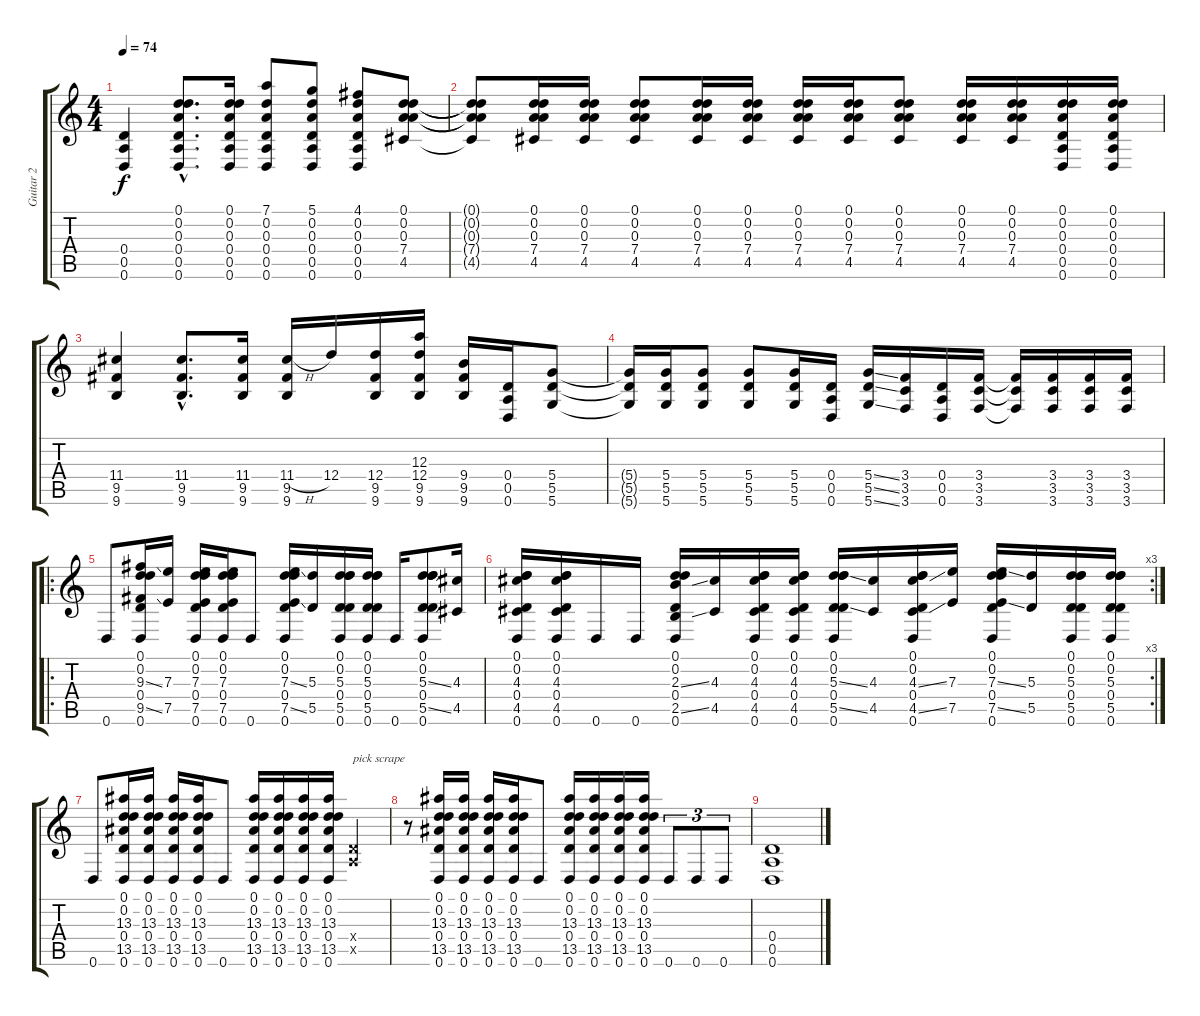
\track ("Guitar 2" "Guitar 2") {instrument distortionguitar}
\staff {score tabs}
\tuning (D4 D4 A3 D3 A2 D2) {hide}
\ts (4 4)
\tempo 74
\clef g2
\ks c
(0.4 0.5 0.6).4{dy f} (0.1{hac} 0.2{hac} 0.3{hac} 0.4{hac} 0.5{hac} 0.6{hac}).8{d} (0.1 0.2 0.3 0.4 0.5 0.6).16 (7.1 0.2 0.3 0.4 0.5 0.6).8 (5.1 0.2 0.3 0.4 0.5 0.6).8 (4.1 0.2 0.3 0.4 0.5 0.6).8 (0.1 0.2 0.3 7.4 4.5).8 |
(0.1{t} 0.2{t} 0.3{t} 7.4{t} 4.5{t}).8 (0.1 0.2 0.3 7.4 4.5).16 (0.1 0.2 0.3 7.4 4.5).16 (0.1 0.2 0.3 7.4 4.5).8 (0.1 0.2 0.3 7.4 4.5).16 (0.1 0.2 0.3 7.4 4.5).16 (0.1 0.2 0.3 7.4 4.5).16 (0.1 0.2 0.3 7.4 4.5).16 (0.1 0.2 0.3 7.4 4.5).8 (0.1 0.2 0.3 7.4 4.5).16 (0.1 0.2 0.3 7.4 4.5).16 (0.1 0.2 0.3 0.4 0.5 0.6).16 (0.1 0.2 0.3 0.4 0.5 0.6).16 |
(11.4 9.5 9.6).4 (11.4{hac} 9.5{hac} 9.6{hac}).8{d} (11.4 9.5 9.6).16 (11.4{h} 9.5 9.6).16 12.4.16 (12.4 9.5 9.6).16 (12.3 12.4 9.5 9.6).16 (9.4 9.5 9.6).16 (0.4 0.5 0.6).16 (5.4 5.5 5.6).8 |
(5.4{t} 5.5{t} 5.6{t}).16 (5.4 5.5 5.6).16 (5.4 5.5 5.6).8 (5.4 5.5 5.6).8 (5.4 5.5 5.6).16 (0.4 0.5 0.6).16 (5.4{ss} 5.5{ss} 5.6{ss}).16 (3.4 3.5 3.6).16 (0.4 0.5 0.6).16 (3.4 3.5 3.6).16 (3.4{t} 3.5{t} 3.6{t}).16 (3.4 3.5 3.6).16 (3.4 3.5 3.6).16 (3.4 3.5 3.6).16 |
\ro
0.6.8 (0.1 0.2 9.3{ss} 0.4 9.5{ss} 0.6).16 (7.3 7.5).16 (0.1 0.2 7.3 0.4 7.5 0.6).16 (0.1 0.2 7.3 0.4 7.5 0.6).16 0.6.8 (0.1 0.2 7.3{ss} 0.4 7.5{ss} 0.6).16 (5.3 5.5).16 (0.1 0.2 5.3 0.4 5.5 0.6).16 (0.1 0.2 5.3 0.4 5.5 0.6).16 0.6.16 (0.1 0.2 5.3{ss} 0.4 5.5{ss} 0.6).8 (4.3 4.5).16 |
\rc 3
(0.1 0.2 4.3 0.4 4.5 0.6).16 (0.1 0.2 4.3 0.4 4.5 0.6).16 0.6.16 0.6.16 (0.1 0.2 2.3{ss} 0.4 2.5{ss} 0.6).16 (4.3 4.5).16 (0.1 0.2 4.3 0.4 4.5 0.6).16 (0.1 0.2 4.3 0.4 4.5 0.6).16 (0.1 0.2 5.3{ss} 0.4 5.5{ss} 0.6).16 (4.3 4.5).16 (0.1 0.2 4.3{ss} 0.4 4.5{ss} 0.6).16 (7.3 7.5).16 (0.1 0.2 7.3{ss} 0.4 7.5{ss} 0.6).16 (5.3 5.5).16 (0.1 0.2 5.3 0.4 5.5 0.6).16 (0.1 0.2 5.3 0.4 5.5 0.6).16 |
0.6.8 (0.1 0.2 13.3 0.4 13.5 0.6).16 (0.1 0.2 13.3 0.4 13.5 0.6).16 (0.1 0.2 13.3 0.4 13.5 0.6).16 (0.1 0.2 13.3 0.4 13.5 0.6).16 0.6.8 (0.1 0.2 13.3 0.4 13.5 0.6).16 (0.1 0.2 13.3 0.4 13.5 0.6).16 (0.1 0.2 13.3 0.4 13.5 0.6).16 (0.1 0.2 13.3 0.4 13.5 0.6).16 (0.4{x} 0.5{x}).4{txt "pick scrape"} |
r.8 (0.1 0.2 13.3 0.4 13.5 0.6).16 (0.1 0.2 13.3 0.4 13.5 0.6).16 (0.1 0.2 13.3 0.4 13.5 0.6).16 (0.1 0.2 13.3 0.4 13.5 0.6).16 0.6.8 (0.1 0.2 13.3 0.4 13.5 0.6).16 (0.1 0.2 13.3 0.4 13.5 0.6).16 (0.1 0.2 13.3 0.4 13.5 0.6).16 (0.1 0.2 13.3 0.4 13.5 0.6).16 0.6.8{tu (3 2)} 0.6.8{tu (3 2)} 0.6.8{tu (3 2)} |
(0.4 0.5 0.6).1
